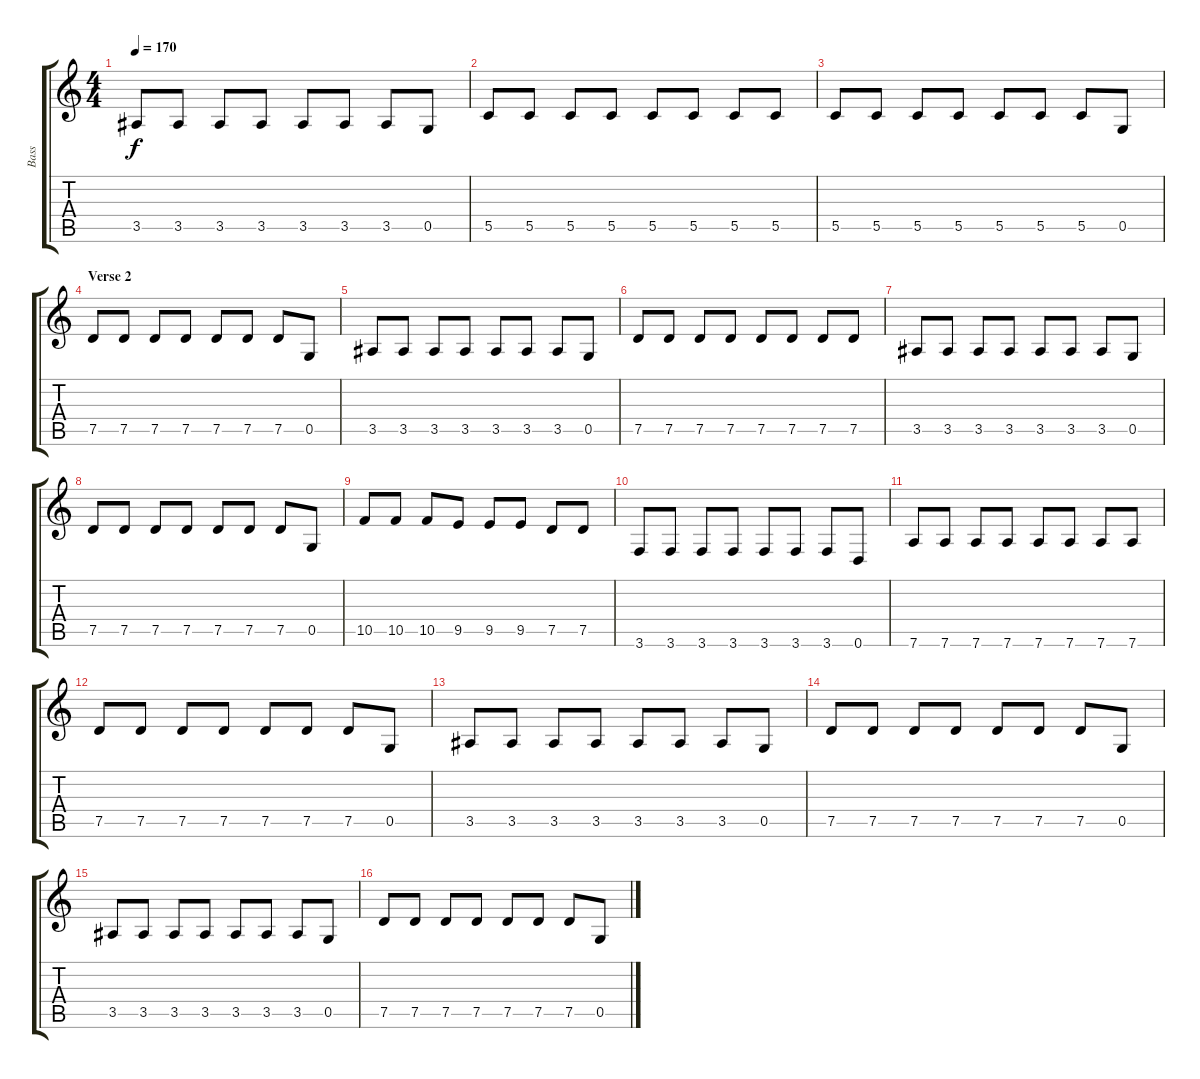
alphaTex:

\track ("Bass" "Bass") {instrument electricbasspick}
\staff {score tabs}
\tuning (D4 A3 F3 C3 G2 D2) {hide}
\ts (4 4)
\tempo 170
\clef g2
\ks c
3.5.8{dy f} 3.5.8 3.5.8 3.5.8 3.5.8 3.5.8 3.5.8 0.5.8 |
5.5.8 5.5.8 5.5.8 5.5.8 5.5.8 5.5.8 5.5.8 5.5.8 |
5.5.8 5.5.8 5.5.8 5.5.8 5.5.8 5.5.8 5.5.8 0.5.8 |
\section ("" "Verse 2")
7.5.8 7.5.8 7.5.8 7.5.8 7.5.8 7.5.8 7.5.8 0.5.8 |
3.5.8 3.5.8 3.5.8 3.5.8 3.5.8 3.5.8 3.5.8 0.5.8 |
7.5.8 7.5.8 7.5.8 7.5.8 7.5.8 7.5.8 7.5.8 7.5.8 |
3.5.8 3.5.8 3.5.8 3.5.8 3.5.8 3.5.8 3.5.8 0.5.8 |
7.5.8 7.5.8 7.5.8 7.5.8 7.5.8 7.5.8 7.5.8 0.5.8 |
10.5.8 10.5.8 10.5.8 9.5.8 9.5.8 9.5.8 7.5.8 7.5.8 |
3.6.8 3.6.8 3.6.8 3.6.8 3.6.8 3.6.8 3.6.8 0.6.8 |
7.6.8 7.6.8 7.6.8 7.6.8 7.6.8 7.6.8 7.6.8 7.6.8 |
7.5.8 7.5.8 7.5.8 7.5.8 7.5.8 7.5.8 7.5.8 0.5.8 |
3.5.8 3.5.8 3.5.8 3.5.8 3.5.8 3.5.8 3.5.8 0.5.8 |
7.5.8 7.5.8 7.5.8 7.5.8 7.5.8 7.5.8 7.5.8 0.5.8 |
3.5.8 3.5.8 3.5.8 3.5.8 3.5.8 3.5.8 3.5.8 0.5.8 |
7.5.8 7.5.8 7.5.8 7.5.8 7.5.8 7.5.8 7.5.8 0.5.8
